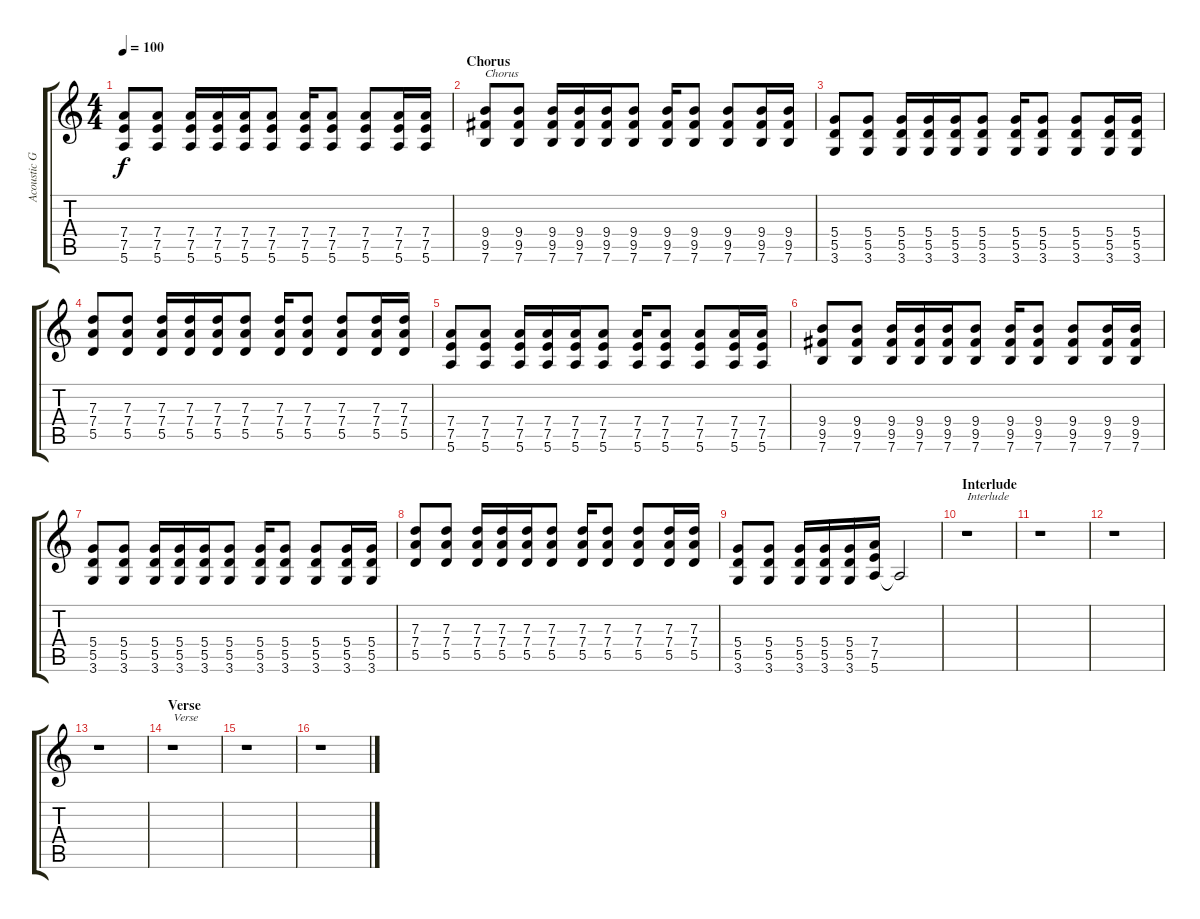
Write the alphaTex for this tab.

\track ("Acoustic Guitar" "Acoustic G") {instrument acousticguitarsteel}
\staff {score tabs}
\tuning (E4 B3 G3 D3 A2 E2) {hide}
\ts (4 4)
\tempo 100
\clef g2
\ks c
(7.4 7.5 5.6).8{dy f} (7.4 7.5 5.6).8 (7.4 7.5 5.6).16 (7.4 7.5 5.6).16 (7.4 7.5 5.6).16 (7.4 7.5 5.6).8 (7.4 7.5 5.6).16 (7.4 7.5 5.6).8 (7.4 7.5 5.6).8 (7.4 7.5 5.6).16 (7.4 7.5 5.6).16 |
\section ("" "Chorus")
(9.4 9.5 7.6).8{txt "Chorus"} (9.4 9.5 7.6).8 (9.4 9.5 7.6).16 (9.4 9.5 7.6).16 (9.4 9.5 7.6).16 (9.4 9.5 7.6).8 (9.4 9.5 7.6).16 (9.4 9.5 7.6).8 (9.4 9.5 7.6).8 (9.4 9.5 7.6).16 (9.4 9.5 7.6).16 |
(5.4 5.5 3.6).8 (5.4 5.5 3.6).8 (5.4 5.5 3.6).16 (5.4 5.5 3.6).16 (5.4 5.5 3.6).16 (5.4 5.5 3.6).8 (5.4 5.5 3.6).16 (5.4 5.5 3.6).8 (5.4 5.5 3.6).8 (5.4 5.5 3.6).16 (5.4 5.5 3.6).16 |
(7.3 7.4 5.5).8 (7.3 7.4 5.5).8 (7.3 7.4 5.5).16 (7.3 7.4 5.5).16 (7.3 7.4 5.5).16 (7.3 7.4 5.5).8 (7.3 7.4 5.5).16 (7.3 7.4 5.5).8 (7.3 7.4 5.5).8 (7.3 7.4 5.5).16 (7.3 7.4 5.5).16 |
(7.4 7.5 5.6).8 (7.4 7.5 5.6).8 (7.4 7.5 5.6).16 (7.4 7.5 5.6).16 (7.4 7.5 5.6).16 (7.4 7.5 5.6).8 (7.4 7.5 5.6).16 (7.4 7.5 5.6).8 (7.4 7.5 5.6).8 (7.4 7.5 5.6).16 (7.4 7.5 5.6).16 |
(9.4 9.5 7.6).8 (9.4 9.5 7.6).8 (9.4 9.5 7.6).16 (9.4 9.5 7.6).16 (9.4 9.5 7.6).16 (9.4 9.5 7.6).8 (9.4 9.5 7.6).16 (9.4 9.5 7.6).8 (9.4 9.5 7.6).8 (9.4 9.5 7.6).16 (9.4 9.5 7.6).16 |
(5.4 5.5 3.6).8 (5.4 5.5 3.6).8 (5.4 5.5 3.6).16 (5.4 5.5 3.6).16 (5.4 5.5 3.6).16 (5.4 5.5 3.6).8 (5.4 5.5 3.6).16 (5.4 5.5 3.6).8 (5.4 5.5 3.6).8 (5.4 5.5 3.6).16 (5.4 5.5 3.6).16 |
(7.3 7.4 5.5).8 (7.3 7.4 5.5).8 (7.3 7.4 5.5).16 (7.3 7.4 5.5).16 (7.3 7.4 5.5).16 (7.3 7.4 5.5).8 (7.3 7.4 5.5).16 (7.3 7.4 5.5).8 (7.3 7.4 5.5).8 (7.3 7.4 5.5).16 (7.3 7.4 5.5).16 |
(5.4 5.5 3.6).8 (5.4 5.5 3.6).8 (5.4 5.5 3.6).16 (5.4 5.5 3.6).16 (5.4 5.5 3.6).16 (7.4 7.5 5.6).16 5.6{t}.2 |
\section ("" "Interlude")
r.1{txt "Interlude"} |
r.1 |
r.1 |
r.1 |
\section ("" "Verse")
r.1{txt "Verse"} |
r.1 |
r.1
